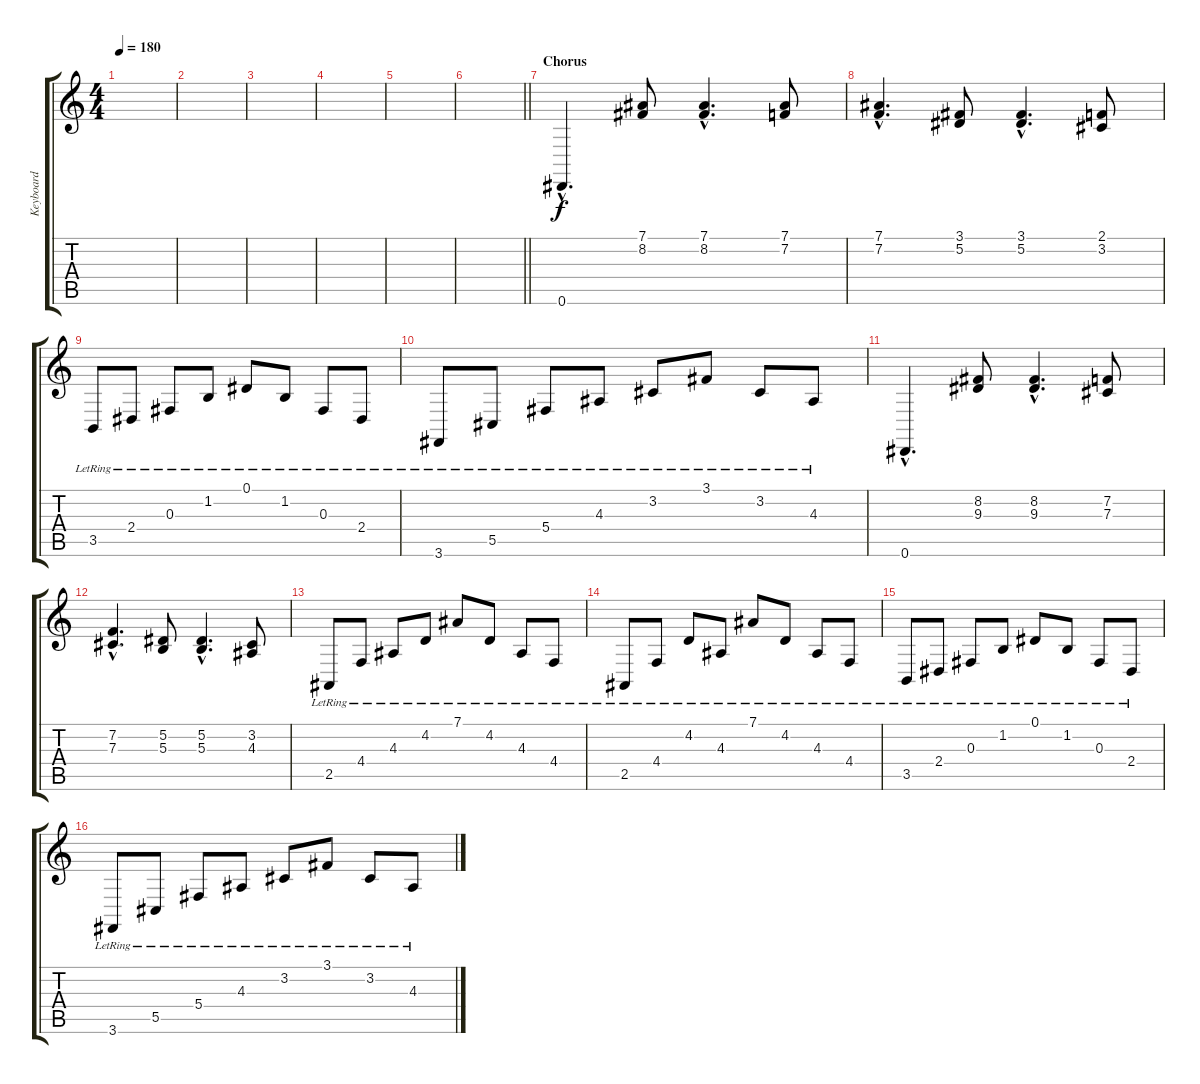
\track ("Keyboard" "Keyboard") {instrument electricgrandpiano}
\staff {score tabs}
\tuning (Eb4 Bb3 Gb3 Db3 Ab2 Eb2) {hide}
\ts (4 4)
\tempo 180
\clef g2
\ks c
|
|
|
|
|
\barLineRight lightlight
|
\section ("" "Chorus")
0.6{hac}.4{d} (7.1 8.2).8 (7.1{hac} 8.2{hac}).4{d} (7.1 7.2).8 |
(7.1{hac} 7.2{hac}).4{d} (3.1 5.2).8 (3.1{hac} 5.2{hac}).4{d} (2.1 3.2).8 |
3.5{lr}.8 2.4{lr}.8 0.3{lr}.8 1.2{lr}.8 0.1{lr}.8 1.2{lr}.8 0.3{lr}.8 2.4{lr}.8 |
3.6{lr}.8 5.5{lr}.8 5.4{lr}.8 4.3{lr}.8 3.2{lr}.8 3.1{lr}.8 3.2{lr}.8 4.3{lr}.8 |
0.6{hac}.4{d} (8.2 9.3).8 (8.2{hac} 9.3{hac}).4{d} (7.2 7.3).8 |
(7.2{hac} 7.3{hac}).4{d} (5.2 5.3).8 (5.2{hac} 5.3{hac}).4{d} (3.2 4.3).8 |
2.5{lr}.8 4.4{lr}.8 4.3{lr}.8 4.2{lr}.8 7.1{lr}.8 4.2{lr}.8 4.3{lr}.8 4.4{lr}.8 |
2.5{lr}.8 4.4{lr}.8 4.2{lr}.8 4.3{lr}.8 7.1{lr}.8 4.2{lr}.8 4.3{lr}.8 4.4{lr}.8 |
3.5{lr}.8 2.4{lr}.8 0.3{lr}.8 1.2{lr}.8 0.1{lr}.8 1.2{lr}.8 0.3{lr}.8 2.4{lr}.8 |
3.6{lr}.8 5.5{lr}.8 5.4{lr}.8 4.3{lr}.8 3.2{lr}.8 3.1{lr}.8 3.2{lr}.8 4.3{lr}.8
